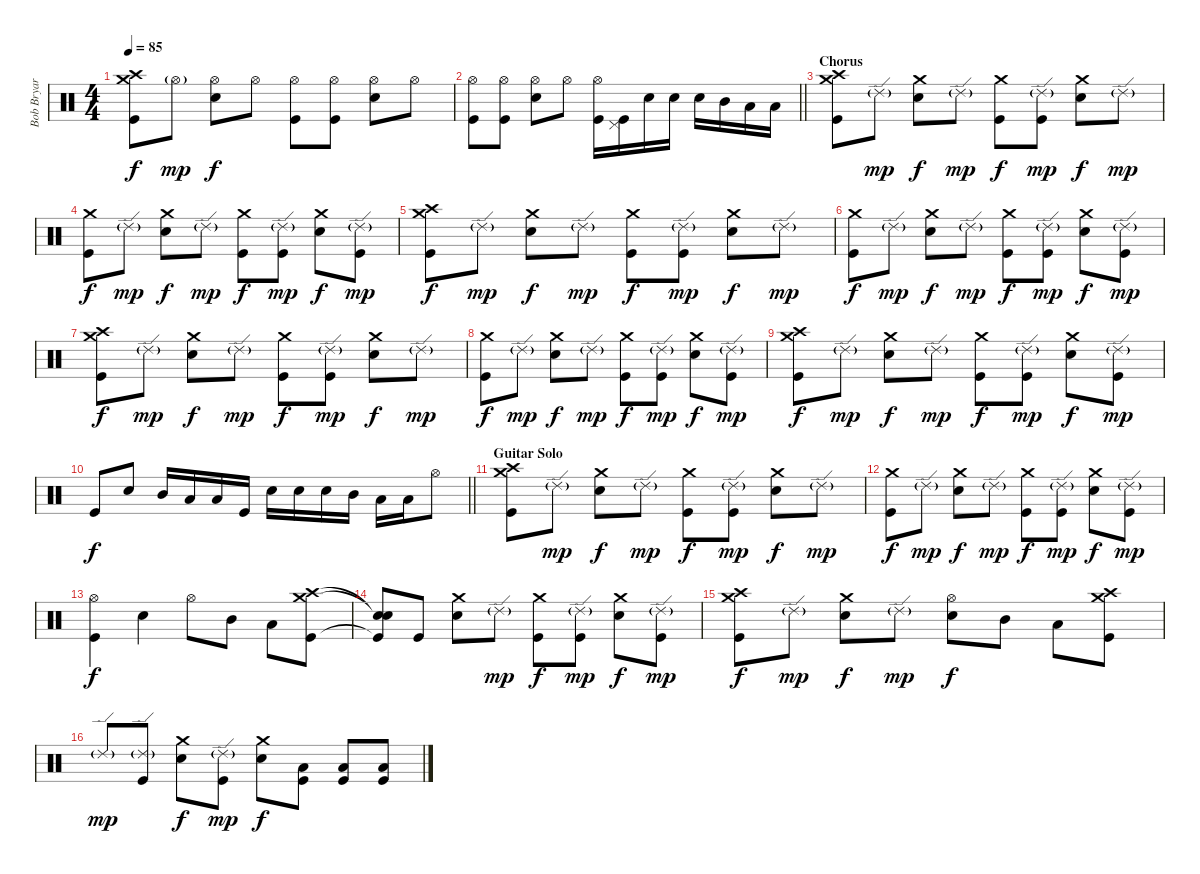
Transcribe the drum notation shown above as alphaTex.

\track ("Bob Bryar (Drums)" "Bob Bryar ") {instrument percussion}
\staff {score}
\articulation defaults
\ts (4 4)
\tempo 85
\clef neutral
\ks c
("Crash high (hit)" "Crash medium (hit)" "Kick (hit)").8{dy f} "Hi-Hat (open)"{g}.8{dy mp} ("Hi-Hat (open)" "Electric Snare (hit)").8{dy f} "Hi-Hat (open)".8 ("Hi-Hat (open)" "Kick (hit)").8 ("Hi-Hat (open)" "Kick (hit)").8 ("Hi-Hat (open)" "Electric Snare (hit)").8 "Hi-Hat (open)".8 |
\barLineRight lightlight
("Hi-Hat (open)" "Kick (hit)").8 ("Hi-Hat (open)" "Kick (hit)").8 ("Hi-Hat (open)" "Electric Snare (hit)").8 "Hi-Hat (open)".8 ("Hi-Hat (open)" "Kick (hit)").16 ("Pedal Hi-Hat (hit)" "Kick (hit)").16 "Electric Snare (hit)".16 "Electric Snare (hit)".16 "Electric Snare (hit)".16 "Mid Tom (hit)".16 "Low Floor Tom (hit)".16 "Low Floor Tom (hit)".16 |
\section ("" "Chorus")
("Crash high (hit)" "Crash medium (hit)" "Kick (hit)").8 "Ride (edge) 2"{g}.8{dy mp} ("Crash medium (hit)" "Electric Snare (hit)").8{dy f} "Ride (edge) 2"{g}.8{dy mp} ("Crash medium (hit)" "Kick (hit)").8{dy f} ("Ride (edge) 2"{g} "Kick (hit)").8{dy mp} ("Crash medium (hit)" "Electric Snare (hit)").8{dy f} "Ride (edge) 2"{g}.8{dy mp} |
("Crash medium (hit)" "Kick (hit)").8{dy f} "Ride (edge) 2"{g}.8{dy mp} ("Crash medium (hit)" "Electric Snare (hit)").8{dy f} "Ride (edge) 2"{g}.8{dy mp} ("Crash medium (hit)" "Kick (hit)").8{dy f} ("Ride (edge) 2"{g} "Kick (hit)").8{dy mp} ("Crash medium (hit)" "Electric Snare (hit)").8{dy f} ("Ride (edge) 2"{g} "Kick (hit)").8{dy mp} |
("Crash high (hit)" "Crash medium (hit)" "Kick (hit)").8{dy f} "Ride (edge) 2"{g}.8{dy mp} ("Crash medium (hit)" "Electric Snare (hit)").8{dy f} "Ride (edge) 2"{g}.8{dy mp} ("Crash medium (hit)" "Kick (hit)").8{dy f} ("Ride (edge) 2"{g} "Kick (hit)").8{dy mp} ("Crash medium (hit)" "Electric Snare (hit)").8{dy f} "Ride (edge) 2"{g}.8{dy mp} |
("Crash medium (hit)" "Kick (hit)").8{dy f} "Ride (edge) 2"{g}.8{dy mp} ("Crash medium (hit)" "Electric Snare (hit)").8{dy f} "Ride (edge) 2"{g}.8{dy mp} ("Crash medium (hit)" "Kick (hit)").8{dy f} ("Ride (edge) 2"{g} "Kick (hit)").8{dy mp} ("Crash medium (hit)" "Electric Snare (hit)").8{dy f} ("Ride (edge) 2"{g} "Kick (hit)").8{dy mp} |
("Crash high (hit)" "Crash medium (hit)" "Kick (hit)").8{dy f} "Ride (edge) 2"{g}.8{dy mp} ("Crash medium (hit)" "Electric Snare (hit)").8{dy f} "Ride (edge) 2"{g}.8{dy mp} ("Crash medium (hit)" "Kick (hit)").8{dy f} ("Ride (edge) 2"{g} "Kick (hit)").8{dy mp} ("Crash medium (hit)" "Electric Snare (hit)").8{dy f} "Ride (edge) 2"{g}.8{dy mp} |
("Crash medium (hit)" "Kick (hit)").8{dy f} "Ride (edge) 2"{g}.8{dy mp} ("Crash medium (hit)" "Electric Snare (hit)").8{dy f} "Ride (edge) 2"{g}.8{dy mp} ("Crash medium (hit)" "Kick (hit)").8{dy f} ("Ride (edge) 2"{g} "Kick (hit)").8{dy mp} ("Crash medium (hit)" "Electric Snare (hit)").8{dy f} ("Ride (edge) 2"{g} "Kick (hit)").8{dy mp} |
("Crash high (hit)" "Crash medium (hit)" "Kick (hit)").8{dy f} "Ride (edge) 2"{g}.8{dy mp} ("Crash medium (hit)" "Electric Snare (hit)").8{dy f} "Ride (edge) 2"{g}.8{dy mp} ("Crash medium (hit)" "Kick (hit)").8{dy f} ("Ride (edge) 2"{g} "Kick (hit)").8{dy mp} ("Crash medium (hit)" "Electric Snare (hit)").8{dy f} ("Ride (edge) 2"{g} "Kick (hit)").8{dy mp} |
\barLineRight lightlight "Kick (hit)".8{dy f} "Electric Snare (hit)".8 "Mid Tom (hit)".16 "Low Floor Tom (hit)".16 "Low Floor Tom (hit)".16 "Kick (hit)".16 "Electric Snare (hit)".16 "Electric Snare (hit)".16 "Electric Snare (hit)".16 "Mid Tom (hit)".16 "Low Floor Tom (hit)".16 "Low Floor Tom (hit)".16 "Hi-Hat (open)".8
|
\section ("" "Guitar Solo")
("Crash high (hit)" "Crash medium (hit)" "Kick (hit)").8 "Ride (edge) 2"{g}.8{dy mp} ("Crash medium (hit)" "Electric Snare (hit)").8{dy f} "Ride (edge) 2"{g}.8{dy mp} ("Crash medium (hit)" "Kick (hit)").8{dy f} ("Ride (edge) 2"{g} "Kick (hit)").8{dy mp} ("Crash medium (hit)" "Electric Snare (hit)").8{dy f} "Ride (edge) 2"{g}.8{dy mp} |
("Crash medium (hit)" "Kick (hit)").8{dy f} "Ride (edge) 2"{g}.8{dy mp} ("Crash medium (hit)" "Electric Snare (hit)").8{dy f} "Ride (edge) 2"{g}.8{dy mp} ("Crash medium (hit)" "Kick (hit)").8{dy f} ("Ride (edge) 2"{g} "Kick (hit)").8{dy mp} ("Crash medium (hit)" "Electric Snare (hit)").8{dy f} ("Ride (edge) 2"{g} "Kick (hit)").8{dy mp} |
("Hi-Hat (open)" "Kick (hit)").4{dy f} "Electric Snare (hit)".4 "Hi-Hat (open)".8 "Mid Tom (hit)".8 "Low Floor Tom (hit)".8 ("Crash high (hit)" "Crash medium (hit)" "Kick (hit)").8 |
("Snare (hit)"{t} "Snare (hit)"{t} "Kick (hit)"{t}).8 "Kick (hit)".8 ("Crash medium (hit)" "Electric Snare (hit)").8 "Ride (edge) 2"{g}.8{dy mp} ("Crash medium (hit)" "Kick (hit)").8{dy f} ("Ride (edge) 2"{g} "Kick (hit)").8{dy mp} ("Crash medium (hit)" "Electric Snare (hit)").8{dy f} ("Ride (edge) 2"{g} "Kick (hit)").8{dy mp} |
("Crash high (hit)" "Crash medium (hit)" "Kick (hit)").8{dy f} "Ride (edge) 2"{g}.8{dy mp} ("Crash medium (hit)" "Electric Snare (hit)").8{dy f} "Ride (edge) 2"{g}.8{dy mp} ("Hi-Hat (open)" "Electric Snare (hit)").8{dy f} "Mid Tom (hit)".8 "Low Floor Tom (hit)".8 ("Crash high (hit)" "Crash medium (hit)" "Kick (hit)").8 |
"Ride (edge) 2"{g}.8{dy mp} ("Ride (edge) 2"{g} "Kick (hit)").8 ("Crash medium (hit)" "Electric Snare (hit)").8{dy f} ("Ride (edge) 2"{g} "Kick (hit)").8{dy mp} ("Crash medium (hit)" "Electric Snare (hit)").8{dy f} ("Low Floor Tom (hit)" "Kick (hit)").8 ("Low Floor Tom (hit)" "Kick (hit)").8 ("Low Floor Tom (hit)" "Kick (hit)").8
